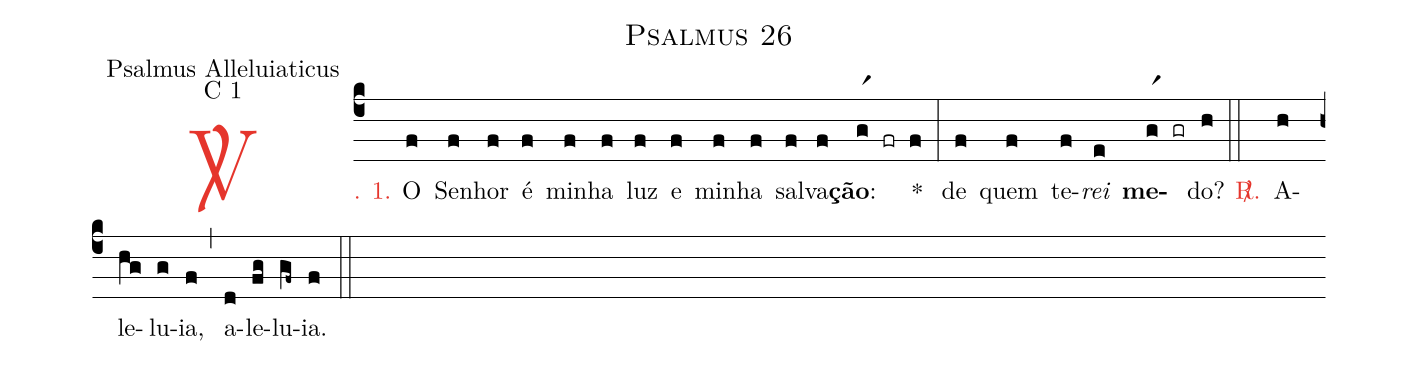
name: Psalmus 26;
office-part: Psalmus Alleluiaticus;
mode: C 1;
%%
(c4)

<c><sp>V/</sp>. 1.</c> O(f) Se(f)nhor(f) é(f) mi(f)nha(f) luz(f) e(f) mi(f)nha(f) sal(f)va(f)<b>ção</b>:(gr1 fr f) *(:) de(f) quem(f) te(f)<i>rei</i>(e) <b>me</b>(gr1 gr)do?(h)

(::)

<nlba><c><sp>R/</sp>.</c>() A</nlba>(h)le(hg)lu(g)ia,(f) (,) a(d)le(fg)lu(gf~)ia.(f)

(::)
